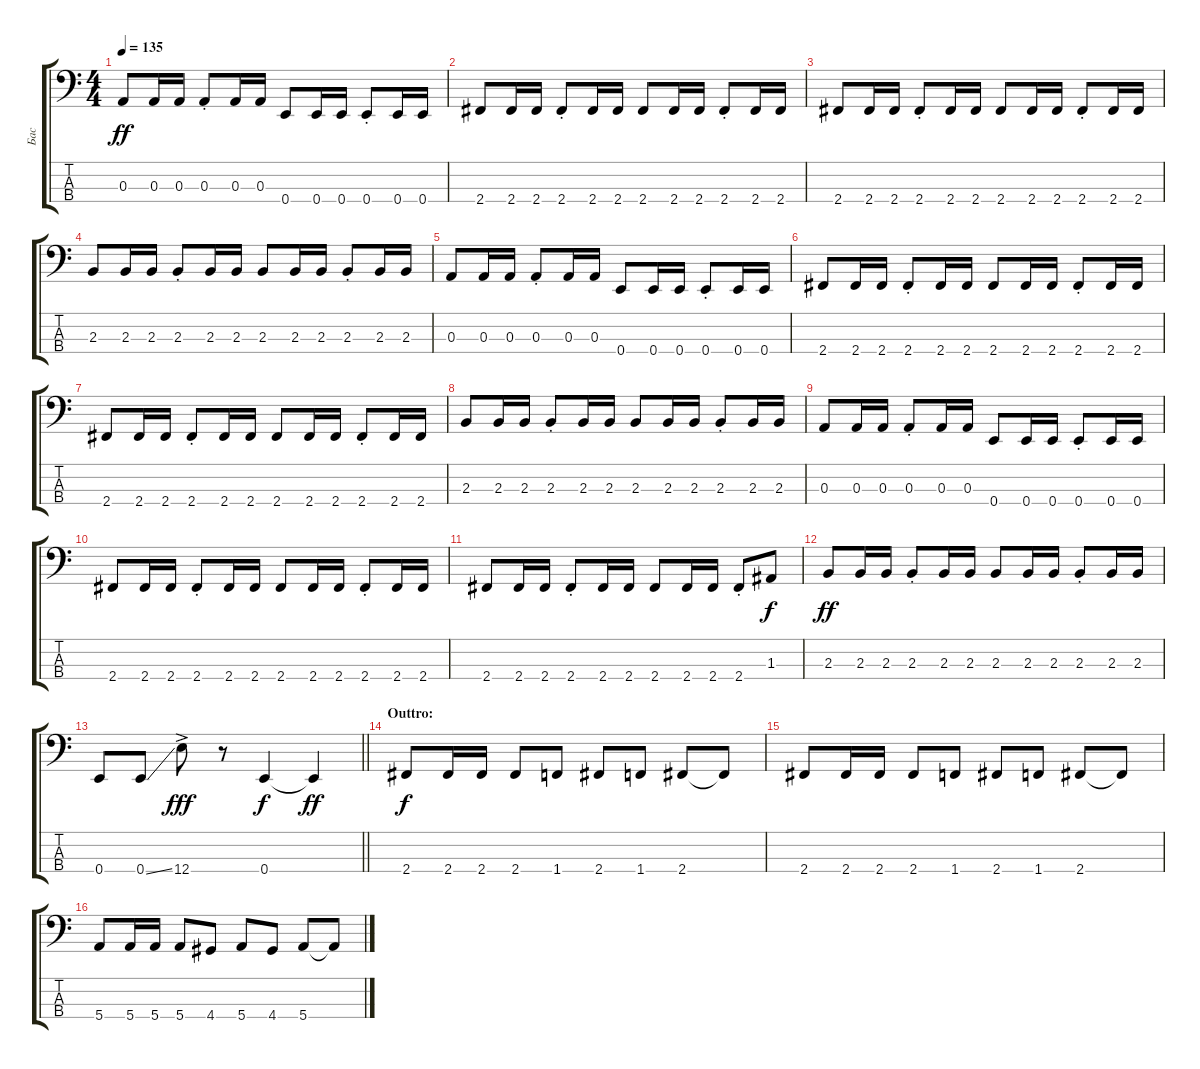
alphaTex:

\track ("Бас" "Бас") {instrument electricbassfinger}
\staff {score tabs}
\tuning (G2 D2 A1 E1) {hide}
\ts (4 4)
\tempo 135
\clef f4
\ks c
0.3.8{dy ff} 0.3.16 0.3.16 0.3{st}.8 0.3.16 0.3.16 0.4.8 0.4.16 0.4.16 0.4{st}.8 0.4.16 0.4.16 |
2.4.8 2.4.16 2.4.16 2.4{st}.8 2.4.16 2.4.16 2.4.8 2.4.16 2.4.16 2.4{st}.8 2.4.16 2.4.16 |
2.4.8 2.4.16 2.4.16 2.4{st}.8 2.4.16 2.4.16 2.4.8 2.4.16 2.4.16 2.4{st}.8 2.4.16 2.4.16 |
2.3.8 2.3.16 2.3.16 2.3{st}.8 2.3.16 2.3.16 2.3.8 2.3.16 2.3.16 2.3{st}.8 2.3.16 2.3.16 |
0.3.8 0.3.16 0.3.16 0.3{st}.8 0.3.16 0.3.16 0.4.8 0.4.16 0.4.16 0.4{st}.8 0.4.16 0.4.16 |
2.4.8 2.4.16 2.4.16 2.4{st}.8 2.4.16 2.4.16 2.4.8 2.4.16 2.4.16 2.4{st}.8 2.4.16 2.4.16 |
2.4.8 2.4.16 2.4.16 2.4{st}.8 2.4.16 2.4.16 2.4.8 2.4.16 2.4.16 2.4{st}.8 2.4.16 2.4.16 |
2.3.8 2.3.16 2.3.16 2.3{st}.8 2.3.16 2.3.16 2.3.8 2.3.16 2.3.16 2.3{st}.8 2.3.16 2.3.16 |
0.3.8 0.3.16 0.3.16 0.3{st}.8 0.3.16 0.3.16 0.4.8 0.4.16 0.4.16 0.4{st}.8 0.4.16 0.4.16 |
2.4.8 2.4.16 2.4.16 2.4{st}.8 2.4.16 2.4.16 2.4.8 2.4.16 2.4.16 2.4{st}.8 2.4.16 2.4.16 |
2.4.8 2.4.16 2.4.16 2.4{st}.8 2.4.16 2.4.16 2.4.8 2.4.16 2.4.16 2.4{st}.8 1.3.8{dy f} |
2.3.8{dy ff} 2.3.16 2.3.16 2.3{st}.8 2.3.16 2.3.16 2.3.8 2.3.16 2.3.16 2.3{st}.8 2.3.16 2.3.16 |
\barLineRight lightlight
0.4.8 0.4{ss}.8 12.4{ac}.8{dy fff} r.8 0.4.4{dy f} 0.4{t}.4{dy ff} |
\section ("" "Outtro:")
2.4.8{dy f} 2.4.16 2.4.16 2.4.8 1.4.8 2.4.8 1.4.8 2.4.8 2.4{t}.8 |
2.4.8 2.4.16 2.4.16 2.4.8 1.4.8 2.4.8 1.4.8 2.4.8 2.4{t}.8 |
5.4.8 5.4.16 5.4.16 5.4.8 4.4.8 5.4.8 4.4.8 5.4.8 5.4{t}.8
